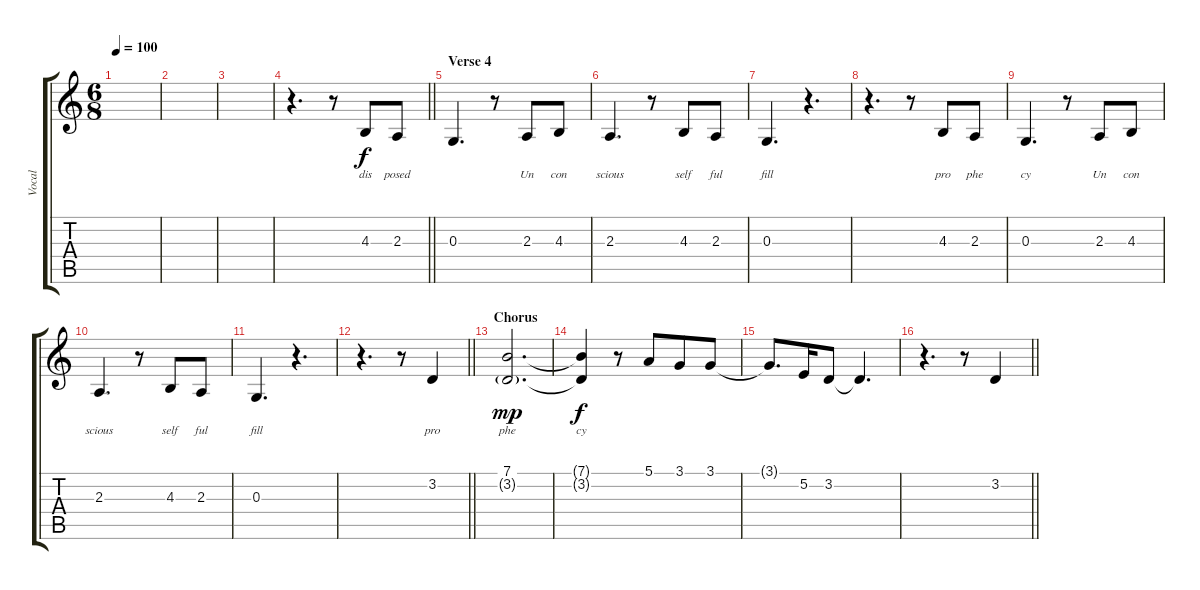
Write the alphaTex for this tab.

\track ("Vocal" "Vocal") {instrument acousticgrandpiano}
\staff {score tabs}
\tuning (E4 B3 G3 D3 A2 E2) {hide}
\ts (6 8)
\tempo 100
\clef g2
\ks c
|
|
|
\barLineRight lightlight
r.4{d} r.8 4.3.8{lyrics (0 "dis") lyrics (1 "") lyrics (2 "") lyrics (3 "") lyrics (4 "")} 2.3.8{lyrics (0 "posed") lyrics (1 "") lyrics (2 "") lyrics (3 "") lyrics (4 "")} |
\section ("" "Verse 4")
0.3.4{d lyrics (0 "") lyrics (1 "") lyrics (2 "") lyrics (3 "") lyrics (4 "")} r.8 2.3.8{lyrics (0 "Un") lyrics (1 "") lyrics (2 "") lyrics (3 "") lyrics (4 "")} 4.3.8{lyrics (0 "con") lyrics (1 "") lyrics (2 "") lyrics (3 "") lyrics (4 "")} |
2.3.4{d lyrics (0 "scious") lyrics (1 "") lyrics (2 "") lyrics (3 "") lyrics (4 "")} r.8 4.3.8{lyrics (0 "self") lyrics (1 "") lyrics (2 "") lyrics (3 "") lyrics (4 "")} 2.3.8{lyrics (0 "ful") lyrics (1 "") lyrics (2 "") lyrics (3 "") lyrics (4 "")} |
0.3.4{d lyrics (0 "fill") lyrics (1 "") lyrics (2 "") lyrics (3 "") lyrics (4 "")} r.4{d} |
r.4{d} r.8 4.3.8{lyrics (0 "pro") lyrics (1 "") lyrics (2 "") lyrics (3 "") lyrics (4 "")} 2.3.8{lyrics (0 "phe") lyrics (1 "") lyrics (2 "") lyrics (3 "") lyrics (4 "")} |
0.3.4{d lyrics (0 "cy") lyrics (1 "") lyrics (2 "") lyrics (3 "") lyrics (4 "")} r.8 2.3.8{lyrics (0 "Un") lyrics (1 "") lyrics (2 "") lyrics (3 "") lyrics (4 "")} 4.3.8{lyrics (0 "con") lyrics (1 "") lyrics (2 "") lyrics (3 "") lyrics (4 "")} |
2.3.4{d lyrics (0 "scious") lyrics (1 "") lyrics (2 "") lyrics (3 "") lyrics (4 "")} r.8 4.3.8{lyrics (0 "self") lyrics (1 "") lyrics (2 "") lyrics (3 "") lyrics (4 "")} 2.3.8{lyrics (0 "ful") lyrics (1 "") lyrics (2 "") lyrics (3 "") lyrics (4 "")} |
0.3.4{d lyrics (0 "fill") lyrics (1 "") lyrics (2 "") lyrics (3 "") lyrics (4 "")} r.4{d} |
\barLineRight lightlight
r.4{d} r.8 3.2.4{lyrics (0 "pro") lyrics (1 "") lyrics (2 "") lyrics (3 "") lyrics (4 "")} |
\section ("" "Chorus")
(7.1 3.2{g}).2{d lyrics (0 "phe") lyrics (1 "") lyrics (2 "") lyrics (3 "") lyrics (4 "") dy mp} |
(7.1{t} 3.2{t}).4{lyrics (0 "cy") lyrics (1 "") lyrics (2 "") lyrics (3 "") lyrics (4 "") dy f} r.8 5.1.8 3.1.8 3.1.8 |
3.1{t}.8{d} 5.2.16 3.2.8 3.2{t}.4{d} |
\barLineRight lightlight
r.4{d} r.8 3.2.4
